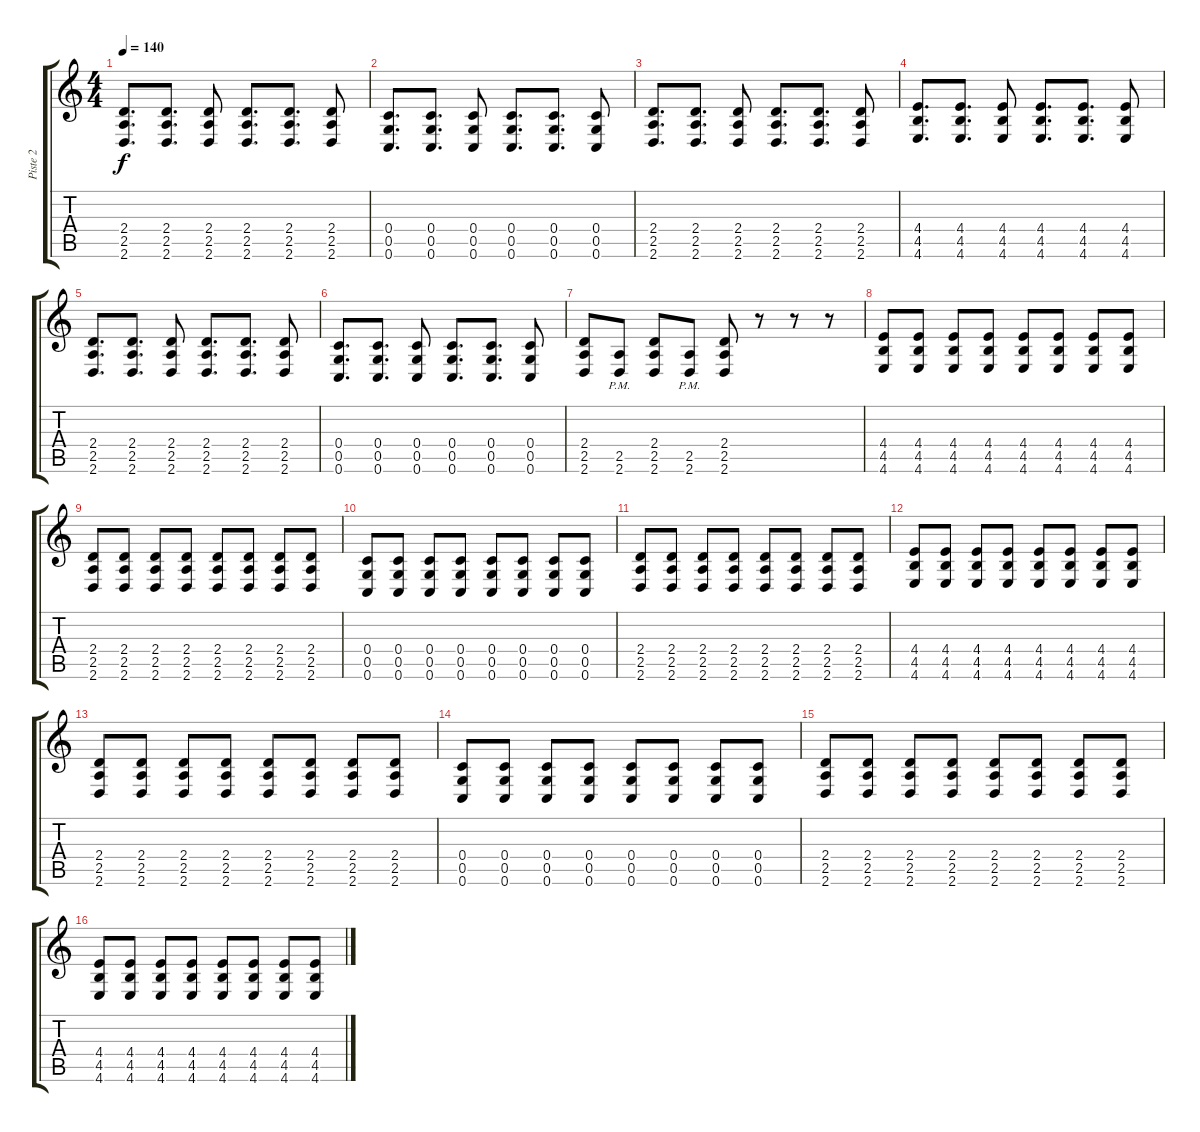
\track ("Piste 2" "Piste 2") {instrument distortionguitar}
\staff {score tabs}
\tuning (D4 A3 F3 C3 G2 C2) {hide}
\ts (4 4)
\tempo 140
\clef g2
\ks c
(2.4 2.5 2.6).8{d dy f} (2.4 2.5 2.6).8{d} (2.4 2.5 2.6).8 (2.4 2.5 2.6).8{d} (2.4 2.5 2.6).8{d} (2.4 2.5 2.6).8 |
(0.4 0.5 0.6).8{d} (0.4 0.5 0.6).8{d} (0.4 0.5 0.6).8 (0.4 0.5 0.6).8{d} (0.4 0.5 0.6).8{d} (0.4 0.5 0.6).8 |
(2.4 2.5 2.6).8{d} (2.4 2.5 2.6).8{d} (2.4 2.5 2.6).8 (2.4 2.5 2.6).8{d} (2.4 2.5 2.6).8{d} (2.4 2.5 2.6).8 |
(4.4 4.5 4.6).8{d} (4.4 4.5 4.6).8{d} (4.4 4.5 4.6).8 (4.4 4.5 4.6).8{d} (4.4 4.5 4.6).8{d} (4.4 4.5 4.6).8 |
(2.4 2.5 2.6).8{d} (2.4 2.5 2.6).8{d} (2.4 2.5 2.6).8 (2.4 2.5 2.6).8{d} (2.4 2.5 2.6).8{d} (2.4 2.5 2.6).8 |
(0.4 0.5 0.6).8{d} (0.4 0.5 0.6).8{d} (0.4 0.5 0.6).8 (0.4 0.5 0.6).8{d} (0.4 0.5 0.6).8{d} (0.4 0.5 0.6).8 |
(2.4 2.5 2.6).8 (2.5{pm} 2.6{pm}).8 (2.4 2.5 2.6).8 (2.5{pm} 2.6{pm}).8 (2.4 2.5 2.6).8 r.8 r.8 r.8 |
(4.4 4.5 4.6).8 (4.4 4.5 4.6).8 (4.4 4.5 4.6).8 (4.4 4.5 4.6).8 (4.4 4.5 4.6).8 (4.4 4.5 4.6).8 (4.4 4.5 4.6).8 (4.4 4.5 4.6).8 |
(2.4 2.5 2.6).8 (2.4 2.5 2.6).8 (2.4 2.5 2.6).8 (2.4 2.5 2.6).8 (2.4 2.5 2.6).8 (2.4 2.5 2.6).8 (2.4 2.5 2.6).8 (2.4 2.5 2.6).8 |
(0.4 0.5 0.6).8 (0.4 0.5 0.6).8 (0.4 0.5 0.6).8 (0.4 0.5 0.6).8 (0.4 0.5 0.6).8 (0.4 0.5 0.6).8 (0.4 0.5 0.6).8 (0.4 0.5 0.6).8 |
(2.4 2.5 2.6).8 (2.4 2.5 2.6).8 (2.4 2.5 2.6).8 (2.4 2.5 2.6).8 (2.4 2.5 2.6).8 (2.4 2.5 2.6).8 (2.4 2.5 2.6).8 (2.4 2.5 2.6).8 |
(4.4 4.5 4.6).8 (4.4 4.5 4.6).8 (4.4 4.5 4.6).8 (4.4 4.5 4.6).8 (4.4 4.5 4.6).8 (4.4 4.5 4.6).8 (4.4 4.5 4.6).8 (4.4 4.5 4.6).8 |
(2.4 2.5 2.6).8 (2.4 2.5 2.6).8 (2.4 2.5 2.6).8 (2.4 2.5 2.6).8 (2.4 2.5 2.6).8 (2.4 2.5 2.6).8 (2.4 2.5 2.6).8 (2.4 2.5 2.6).8 |
(0.4 0.5 0.6).8 (0.4 0.5 0.6).8 (0.4 0.5 0.6).8 (0.4 0.5 0.6).8 (0.4 0.5 0.6).8 (0.4 0.5 0.6).8 (0.4 0.5 0.6).8 (0.4 0.5 0.6).8 |
(2.4 2.5 2.6).8 (2.4 2.5 2.6).8 (2.4 2.5 2.6).8 (2.4 2.5 2.6).8 (2.4 2.5 2.6).8 (2.4 2.5 2.6).8 (2.4 2.5 2.6).8 (2.4 2.5 2.6).8 |
(4.4 4.5 4.6).8 (4.4 4.5 4.6).8 (4.4 4.5 4.6).8 (4.4 4.5 4.6).8 (4.4 4.5 4.6).8 (4.4 4.5 4.6).8 (4.4 4.5 4.6).8 (4.4 4.5 4.6).8
